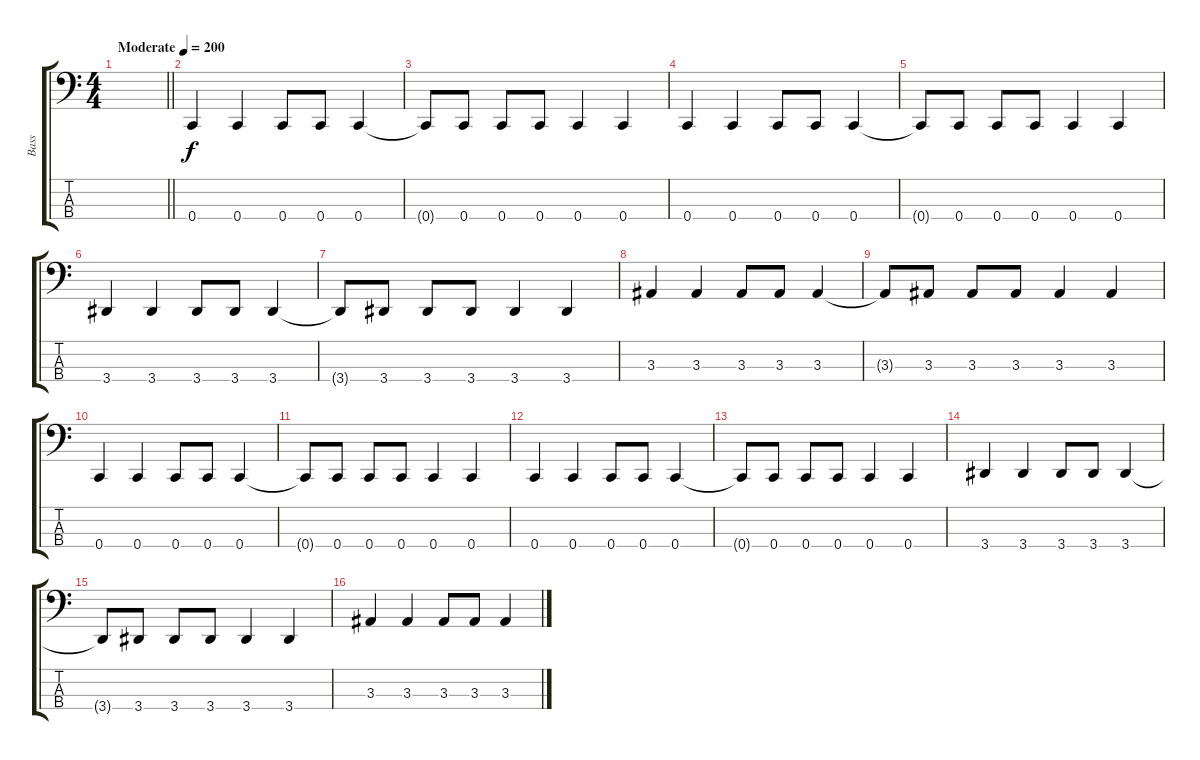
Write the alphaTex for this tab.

\track ("Bass" "Bass") {instrument electricbasspick}
\staff {score tabs}
\tuning (F2 C2 G1 C1) {hide}
\ts (4 4)
\tempo (200 "Moderate")
\clef f4
\barLineRight lightlight
\ks c
|
\section ("" " ")
0.4.4 0.4.4 0.4.8 0.4.8 0.4.4 |
0.4{t}.8 0.4.8 0.4.8 0.4.8 0.4.4 0.4.4 |
0.4.4 0.4.4 0.4.8 0.4.8 0.4.4 |
0.4{t}.8 0.4.8 0.4.8 0.4.8 0.4.4 0.4.4 |
3.4.4 3.4.4 3.4.8 3.4.8 3.4.4 |
3.4{t}.8 3.4.8 3.4.8 3.4.8 3.4.4 3.4.4 |
3.3.4 3.3.4 3.3.8 3.3.8 3.3.4 |
3.3{t}.8 3.3.8 3.3.8 3.3.8 3.3.4 3.3.4 |
0.4.4 0.4.4 0.4.8 0.4.8 0.4.4 |
0.4{t}.8 0.4.8 0.4.8 0.4.8 0.4.4 0.4.4 |
0.4.4 0.4.4 0.4.8 0.4.8 0.4.4 |
0.4{t}.8 0.4.8 0.4.8 0.4.8 0.4.4 0.4.4 |
3.4.4 3.4.4 3.4.8 3.4.8 3.4.4 |
3.4{t}.8 3.4.8 3.4.8 3.4.8 3.4.4 3.4.4 |
3.3.4 3.3.4 3.3.8 3.3.8 3.3.4
